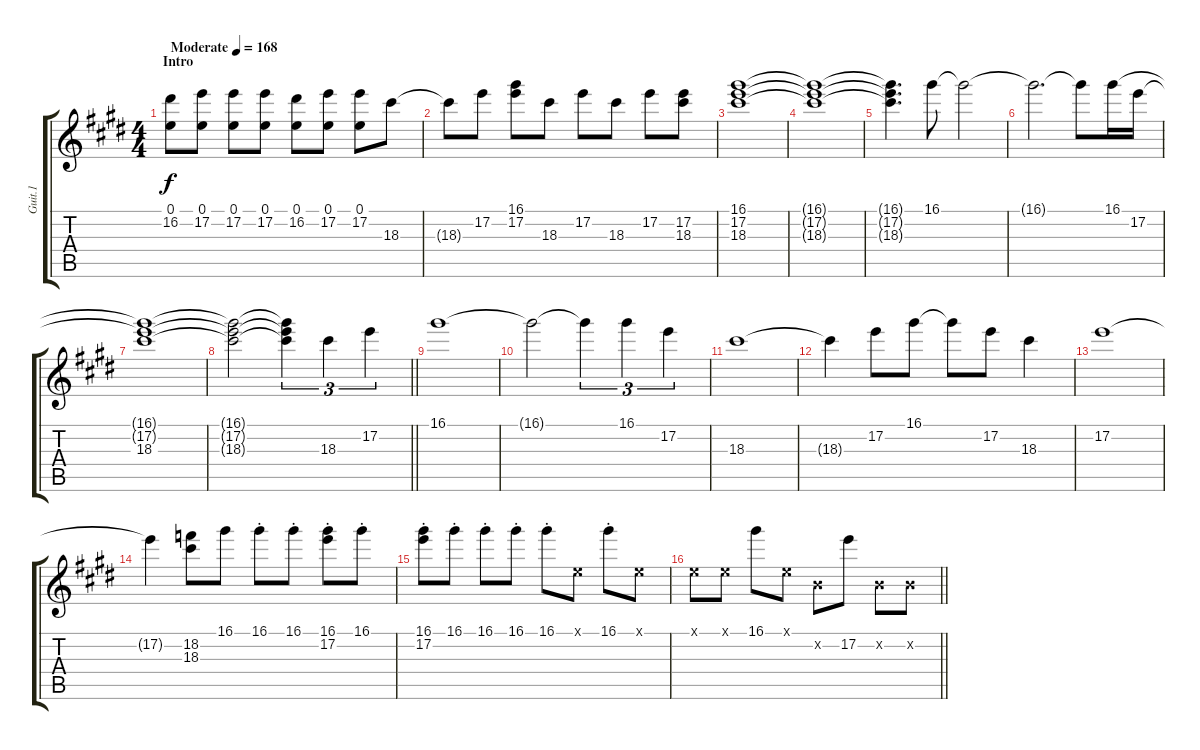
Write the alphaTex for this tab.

\track ("Guit.1" "Guit.1") {instrument overdrivenguitar}
\staff {score tabs}
\tuning (E4 B3 G3 D3 A2 E2) {hide}
\ts (4 4)
\section ("" "Intro")
\tempo (168 "Moderate")
\clef g2
\ks e
(0.1 16.2).8{dy f instrument overdrivenguitar} (0.1 17.2).8 (0.1 17.2).8 (0.1 17.2).8 (0.1 16.2).8 (0.1 17.2).8 (0.1 17.2).8 18.3.8 |
18.3{t}.8 17.2.8 (16.1 17.2).8 18.3.8 17.2.8 18.3.8 17.2.8 (17.2 18.3).8 |
(16.1 17.2 18.3).1 |
(16.1{t} 17.2{t} 18.3{t}).1 |
(16.1{t} 17.2{t} 18.3{t}).4{d} 16.1.8 16.1{t}.2 |
16.1{t}.2{d} 16.1{t}.8 16.1.16 17.2.16 |
(16.1{t} 17.2{t} 18.3).1 |
\barLineRight lightlight
(16.1{t} 17.2{t} 18.3{t}).2 (16.1{t} 17.2{t} 18.3{t}).4{tu (3 2)} 18.3.4{tu (3 2)} 17.2.4{tu (3 2)} |
16.1.1 |
16.1{t}.2 16.1{t}.4{tu (3 2)} 16.1.4{tu (3 2)} 17.2.4{tu (3 2)} |
18.3.1 |
18.3{t}.4 17.2.8 16.1.8 16.1{t}.8 17.2.8 18.3.4 |
17.2.1 |
17.2{t}.4 (18.2 18.3).8 16.1.8 16.1{st}.8 16.1{st}.8 (16.1{st} 17.2).8 16.1{st}.8 |
(16.1{st} 17.2).8 16.1{st}.8 16.1{st}.8 16.1{st}.8 16.1{st}.8 0.1{x}.8 16.1{st}.8 0.1{x}.8 |
\barLineRight lightlight
0.1{x}.8 0.1{x}.8 16.1.8 0.1{x}.8 0.2{x}.8 17.2.8 0.2{x}.8 0.2{x}.8
